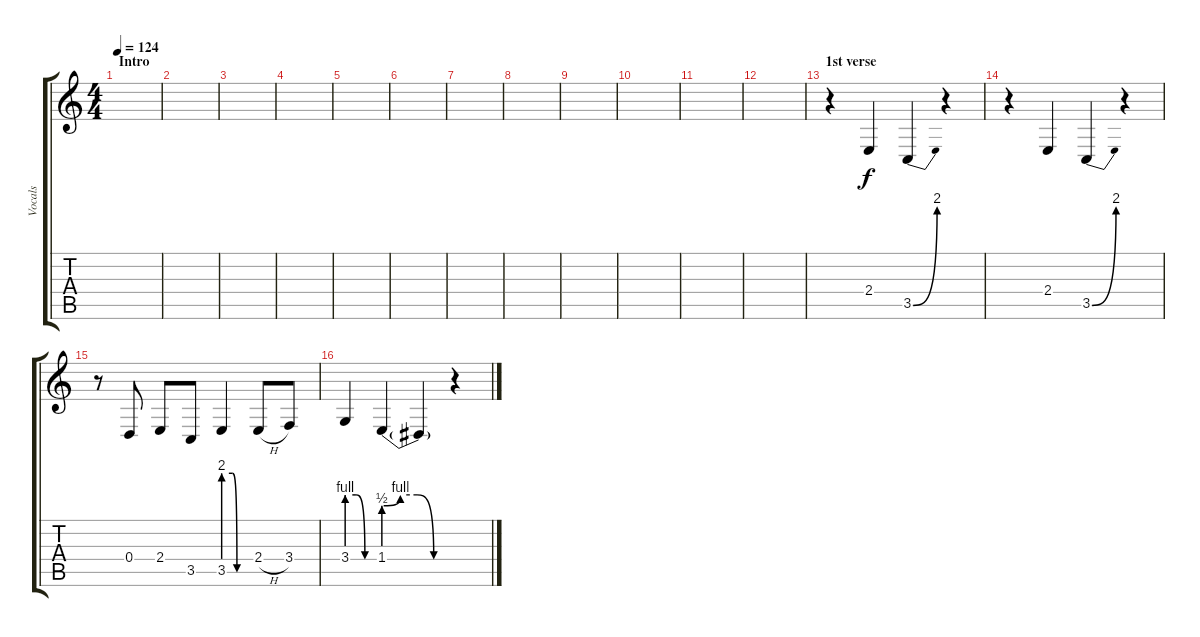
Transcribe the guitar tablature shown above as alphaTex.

\track ("Vocals" "Vocals") {instrument baritonesax}
\staff {score tabs}
\tuning (E4 B3 G3 D3 A2 E2) {hide}
\ts (4 4)
\section ("" "Intro")
\tempo 124
\clef g2
\ks c
|
|
|
|
|
|
|
|
|
|
|
|
\section ("" "1st verse")
r.4 2.4.4 3.5{be (bend 0 0 60 8)}.4 r.4 |
r.4 2.4.4 3.5{be (bend 0 0 60 8)}.4 r.4 |
r.8 0.4.8 2.4.8 3.5.8 3.5{be (custom 0 8 20 8 30 0 60 0)}.4 2.4{h}.8 3.4.8 |
3.4{be (custom 0 4 20 4 40 0 60 0)}.4 1.4{be (custom 0 2 15 4 30 4 45 0 60 0)}.4 1.4{t}.4 r.4
